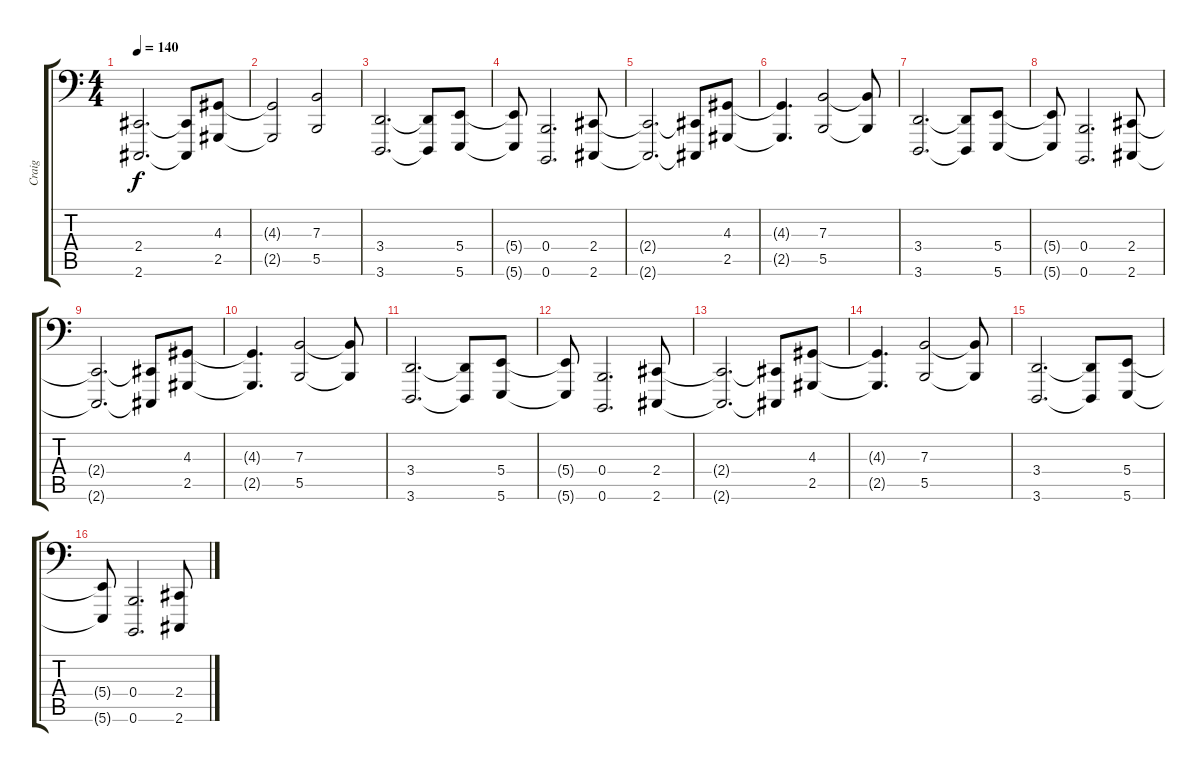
\track ("Craig" "Craig") {instrument brightacousticpiano}
\staff {score tabs}
\tuning (Db3 Ab2 E2 B1 Gb1 B0) {hide}
\ts (4 4)
\tempo 140
\clef f4
\ks c
(2.4{t} 2.6{t}).2{d dy f} (2.4{t} 2.6{t}).8 (4.3 2.5).8 |
(4.3{t} 2.5{t}).2 (7.3 5.5).2 |
(3.4 3.6).2{d} (3.4{t} 3.6{t}).8 (5.4 5.6).8 |
(5.4{t} 5.6{t}).8 (0.4 0.6).2{d} (2.4 2.6).8 |
(2.4{t} 2.6{t}).2{d} (2.4{t} 2.6{t}).8 (4.3 2.5).8 |
(4.3{t} 2.5{t}).4{d} (7.3 5.5).2 (7.3{t} 5.5{t}).8 |
(3.4 3.6).2{d} (3.4{t} 3.6{t}).8 (5.4 5.6).8 |
(5.4{t} 5.6{t}).8 (0.4 0.6).2{d} (2.4 2.6).8 |
(2.4{t} 2.6{t}).2{d} (2.4{t} 2.6{t}).8 (4.3 2.5).8 |
(4.3{t} 2.5{t}).4{d} (7.3 5.5).2 (7.3{t} 5.5{t}).8 |
(3.4 3.6).2{d} (3.4{t} 3.6{t}).8 (5.4 5.6).8 |
(5.4{t} 5.6{t}).8 (0.4 0.6).2{d} (2.4 2.6).8 |
(2.4{t} 2.6{t}).2{d} (2.4{t} 2.6{t}).8 (4.3 2.5).8 |
(4.3{t} 2.5{t}).4{d} (7.3 5.5).2 (7.3{t} 5.5{t}).8 |
(3.4 3.6).2{d} (3.4{t} 3.6{t}).8 (5.4 5.6).8 |
(5.4{t} 5.6{t}).8 (0.4 0.6).2{d} (2.4 2.6).8
